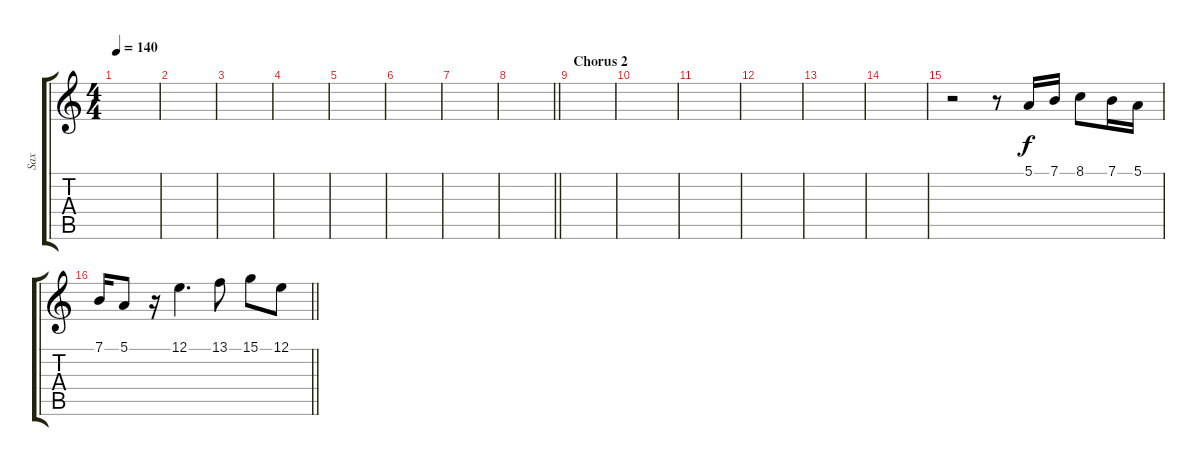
\track ("Sax" "Sax") {instrument trombone}
\staff {score tabs}
\tuning (E4 B3 G3 D3 A2 E2) {hide}
\ts (4 4)
\tempo 140
\clef g2
\ks c
|
|
|
|
|
|
|
\barLineRight lightlight
|
\section ("" "Chorus 2")
|
|
|
|
|
|
r.2 r.8 5.1.16 7.1.16 8.1.8 7.1.16 5.1.16 |
\barLineRight lightlight
7.1.16 5.1.8 r.16 12.1.4{d} 13.1.8 15.1.8 12.1.8
